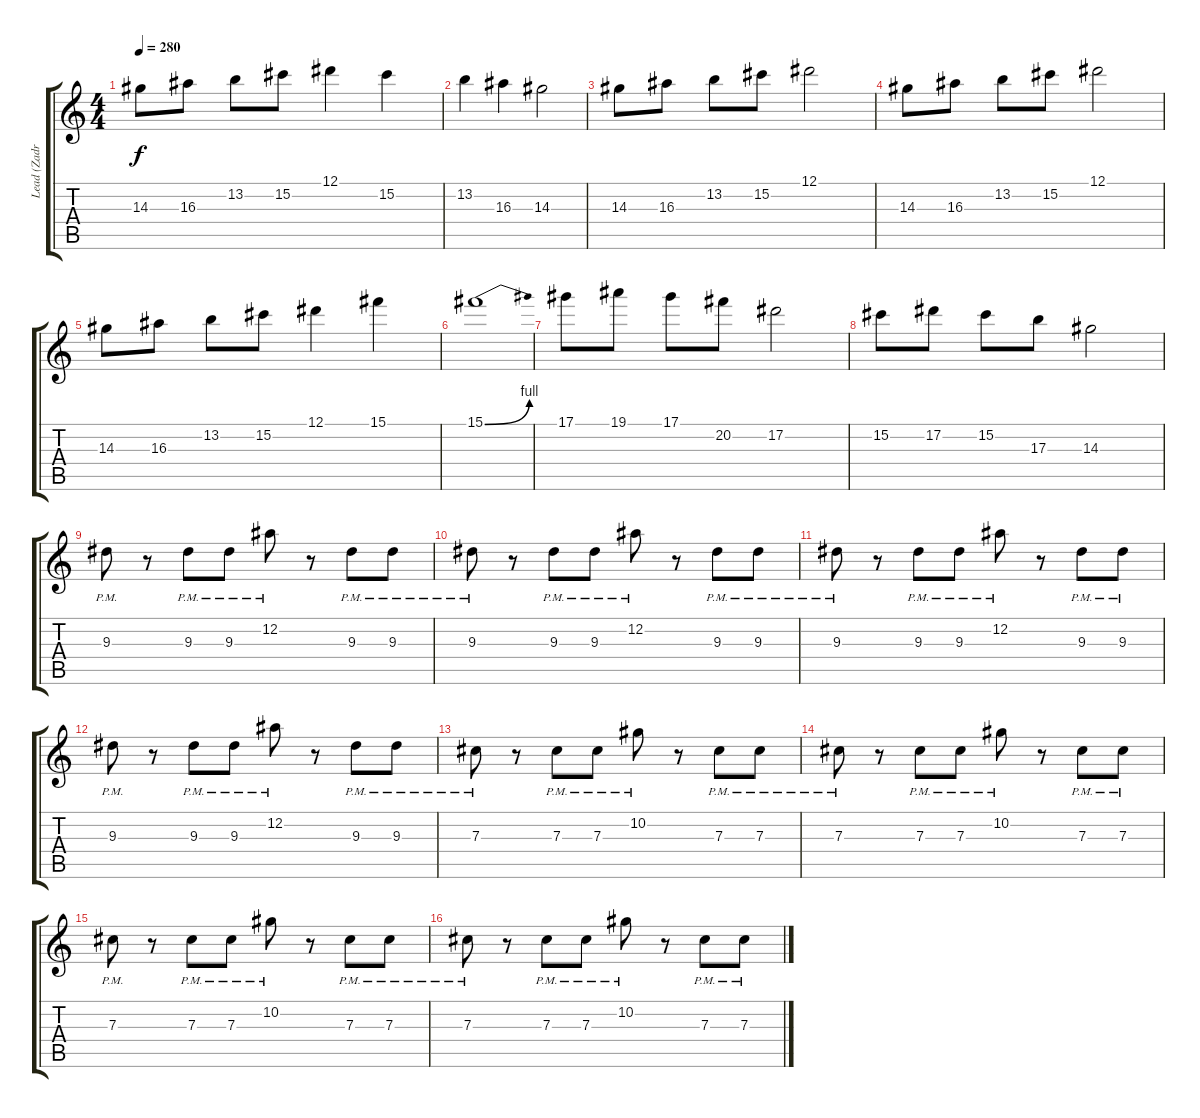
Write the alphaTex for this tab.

\track ("Lead (Zadrock)" "Lead (Zadr") {instrument overdrivenguitar}
\staff {score tabs}
\tuning (Eb4 Bb3 Gb3 Db3 Ab2 Eb2) {hide}
\ts (4 4)
\tempo 280
\clef g2
\ks c
14.3.8{dy f} 16.3.8 13.2.8 15.2.8 12.1.4 15.2.4 |
13.2.4 16.3.4 14.3.2 |
14.3.8 16.3.8 13.2.8 15.2.8 12.1.2 |
14.3.8 16.3.8 13.2.8 15.2.8 12.1.2 |
14.3.8 16.3.8 13.2.8 15.2.8 12.1.4 15.1.4 |
15.1{be (bend 0 0 60 4)}.1 |
17.1.8 19.1.8 17.1.8 20.2.8 17.2.2 |
15.2.8 17.2.8 15.2.8 17.3.8 14.3.2 |
9.3{pm}.8 r.8 9.3{pm}.8 9.3{pm}.8 12.2{pm}.8 r.8 9.3{pm}.8 9.3{pm}.8 |
9.3{pm}.8 r.8 9.3{pm}.8 9.3{pm}.8 12.2{pm}.8 r.8 9.3{pm}.8 9.3{pm}.8 |
9.3{pm}.8 r.8 9.3{pm}.8 9.3{pm}.8 12.2{pm}.8 r.8 9.3{pm}.8 9.3{pm}.8 |
9.3{pm}.8 r.8 9.3{pm}.8 9.3{pm}.8 12.2{pm}.8 r.8 9.3{pm}.8 9.3{pm}.8 |
7.3{pm}.8 r.8 7.3{pm}.8 7.3{pm}.8 10.2{pm}.8 r.8 7.3{pm}.8 7.3{pm}.8 |
7.3{pm}.8 r.8 7.3{pm}.8 7.3{pm}.8 10.2{pm}.8 r.8 7.3{pm}.8 7.3{pm}.8 |
7.3{pm}.8 r.8 7.3{pm}.8 7.3{pm}.8 10.2{pm}.8 r.8 7.3{pm}.8 7.3{pm}.8 |
7.3{pm}.8 r.8 7.3{pm}.8 7.3{pm}.8 10.2{pm}.8 r.8 7.3{pm}.8 7.3{pm}.8
